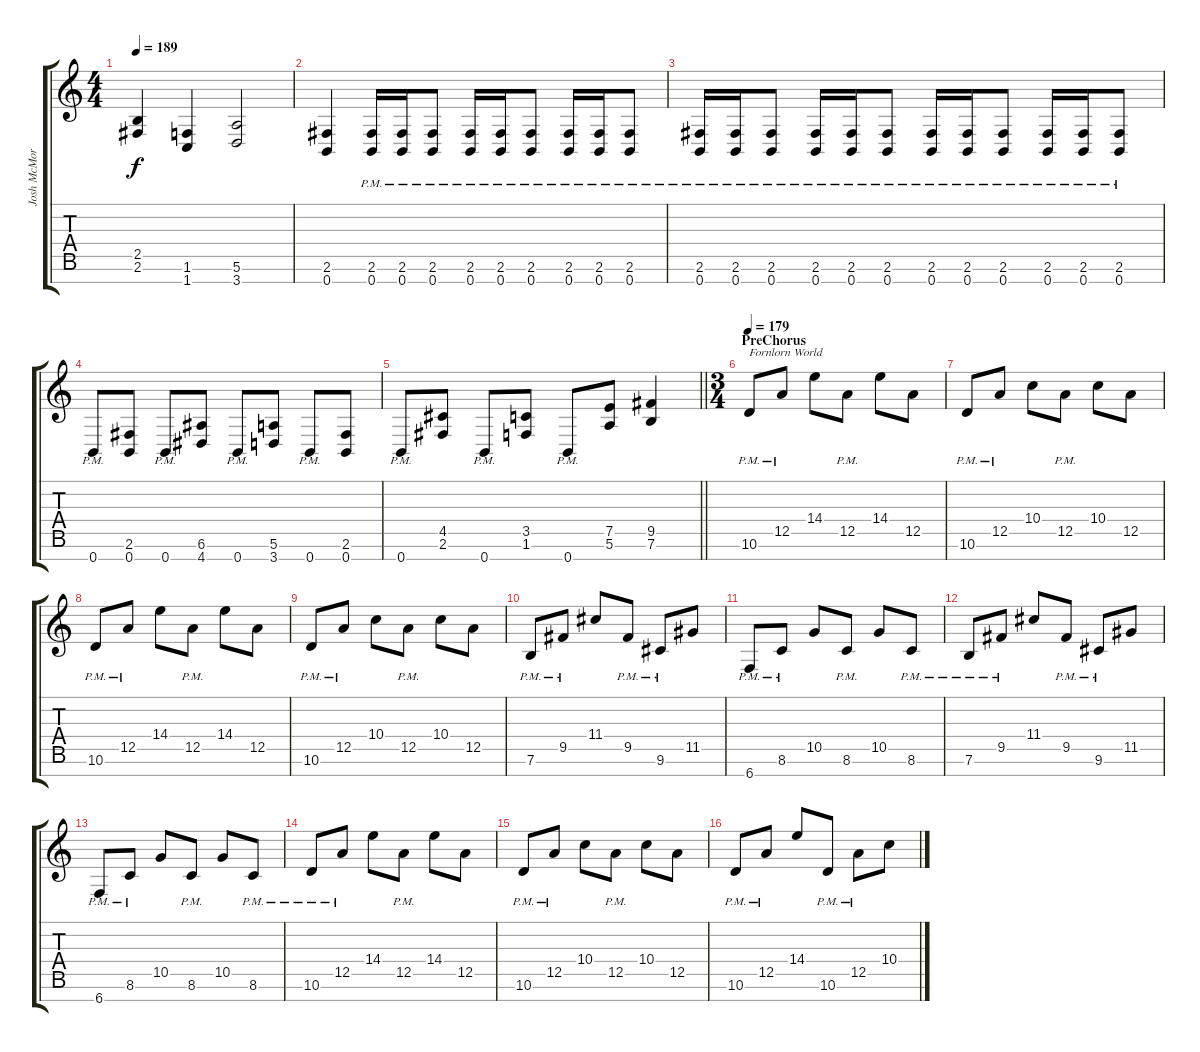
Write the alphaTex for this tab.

\track ("Josh McMorran" "Josh McMor") {instrument distortionguitar}
\staff {score tabs}
\tuning (E4 B3 G3 D3 A2 E2 B1) {hide}
\ts (4 4)
\tempo 189
\clef g2
\ks c
(2.5 2.6).4{dy f} (1.6 1.7).4 (5.6 3.7).2 |
(2.6 0.7).4 (2.6{pm} 0.7{pm}).16 (2.6{pm} 0.7{pm}).16 (2.6{pm} 0.7{pm}).8 (2.6{pm} 0.7{pm}).16 (2.6{pm} 0.7{pm}).16 (2.6{pm} 0.7{pm}).8 (2.6{pm} 0.7{pm}).16 (2.6{pm} 0.7{pm}).16 (2.6{pm} 0.7{pm}).8 |
(2.6{pm} 0.7{pm}).16 (2.6{pm} 0.7{pm}).16 (2.6{pm} 0.7{pm}).8 (2.6{pm} 0.7{pm}).16 (2.6{pm} 0.7{pm}).16 (2.6{pm} 0.7{pm}).8 (2.6{pm} 0.7{pm}).16 (2.6{pm} 0.7{pm}).16 (2.6{pm} 0.7{pm}).8 (2.6{pm} 0.7{pm}).16 (2.6{pm} 0.7{pm}).16 (2.6{pm} 0.7{pm}).8 |
0.7{pm}.8 (2.6 0.7).8 0.7{pm}.8 (6.6 4.7).8 0.7{pm}.8 (5.6 3.7).8 0.7{pm}.8 (2.6 0.7).8 |
\barLineRight lightlight
0.7{pm}.8 (4.5 2.6).8 0.7{pm}.8 (3.5 1.6).8 0.7{pm}.8 (7.5 5.6).8 (9.5 7.6).4 |
\ts (3 4)
\section ("" "PreChorus")
\tempo 179
10.6{pm}.8{txt "Fornlorn World"} 12.5{pm}.8 14.4.8 12.5{pm}.8 14.4.8 12.5.8 |
10.6{pm}.8 12.5{pm}.8 10.4.8 12.5{pm}.8 10.4.8 12.5.8 |
10.6{pm}.8 12.5{pm}.8 14.4.8 12.5{pm}.8 14.4.8 12.5.8 |
10.6{pm}.8 12.5{pm}.8 10.4.8 12.5{pm}.8 10.4.8 12.5.8 |
7.6{pm}.8 9.5{pm}.8 11.4.8 9.5{pm}.8 9.6{pm}.8 11.5.8 |
6.7{pm}.8 8.6{pm}.8 10.5.8 8.6{pm}.8 10.5.8 8.6{pm}.8 |
7.6{pm}.8 9.5{pm}.8 11.4.8 9.5{pm}.8 9.6{pm}.8 11.5.8 |
6.7{pm}.8 8.6{pm}.8 10.5.8 8.6{pm}.8 10.5.8 8.6{pm}.8 |
10.6{pm}.8 12.5{pm}.8 14.4.8 12.5{pm}.8 14.4.8 12.5.8 |
10.6{pm}.8 12.5{pm}.8 10.4.8 12.5{pm}.8 10.4.8 12.5.8 |
10.6{pm}.8 12.5{pm}.8 14.4.8 10.6{pm}.8 12.5{pm}.8 10.4.8
